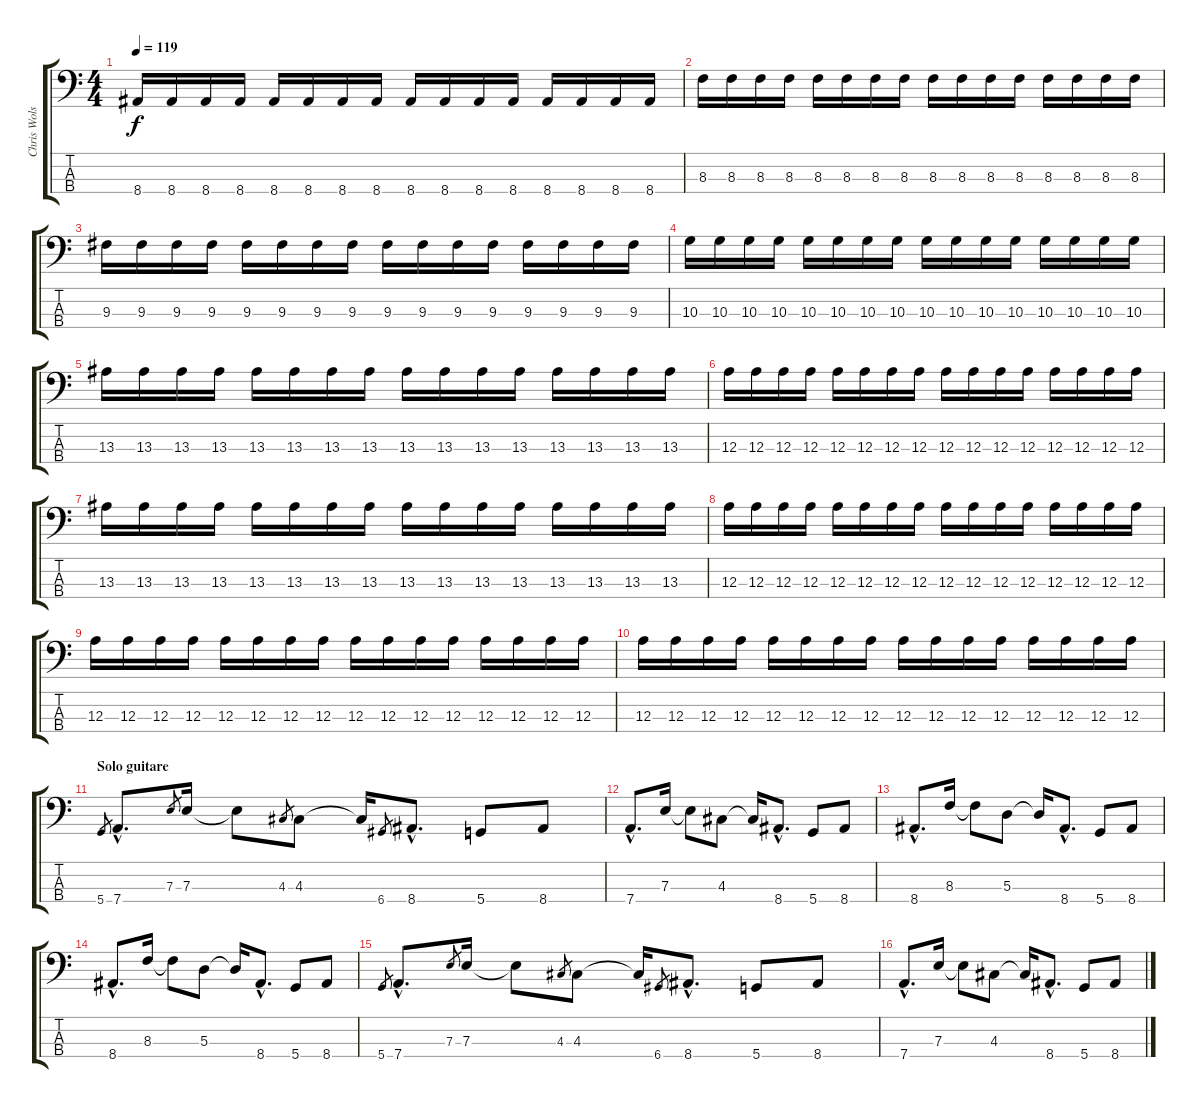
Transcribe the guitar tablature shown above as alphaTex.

\track ("Chris Wolstenholme" "Chris Wols") {instrument electricbassfinger}
\staff {score tabs}
\tuning (G2 D2 A1 D1) {hide}
\ts (4 4)
\tempo 119
\clef f4
\ks c
8.4.16{dy f} 8.4.16 8.4.16 8.4.16 8.4.16 8.4.16 8.4.16 8.4.16 8.4.16 8.4.16 8.4.16 8.4.16 8.4.16 8.4.16 8.4.16 8.4.16 |
8.3.16 8.3.16 8.3.16 8.3.16 8.3.16 8.3.16 8.3.16 8.3.16 8.3.16 8.3.16 8.3.16 8.3.16 8.3.16 8.3.16 8.3.16 8.3.16 |
9.3.16 9.3.16 9.3.16 9.3.16 9.3.16 9.3.16 9.3.16 9.3.16 9.3.16 9.3.16 9.3.16 9.3.16 9.3.16 9.3.16 9.3.16 9.3.16 |
10.3.16 10.3.16 10.3.16 10.3.16 10.3.16 10.3.16 10.3.16 10.3.16 10.3.16 10.3.16 10.3.16 10.3.16 10.3.16 10.3.16 10.3.16 10.3.16 |
13.3.16 13.3.16 13.3.16 13.3.16 13.3.16 13.3.16 13.3.16 13.3.16 13.3.16 13.3.16 13.3.16 13.3.16 13.3.16 13.3.16 13.3.16 13.3.16 |
12.3.16 12.3.16 12.3.16 12.3.16 12.3.16 12.3.16 12.3.16 12.3.16 12.3.16 12.3.16 12.3.16 12.3.16 12.3.16 12.3.16 12.3.16 12.3.16 |
13.3.16 13.3.16 13.3.16 13.3.16 13.3.16 13.3.16 13.3.16 13.3.16 13.3.16 13.3.16 13.3.16 13.3.16 13.3.16 13.3.16 13.3.16 13.3.16 |
12.3.16 12.3.16 12.3.16 12.3.16 12.3.16 12.3.16 12.3.16 12.3.16 12.3.16 12.3.16 12.3.16 12.3.16 12.3.16 12.3.16 12.3.16 12.3.16 |
12.3.16 12.3.16 12.3.16 12.3.16 12.3.16 12.3.16 12.3.16 12.3.16 12.3.16 12.3.16 12.3.16 12.3.16 12.3.16 12.3.16 12.3.16 12.3.16 |
12.3.16 12.3.16 12.3.16 12.3.16 12.3.16 12.3.16 12.3.16 12.3.16 12.3.16 12.3.16 12.3.16 12.3.16 12.3.16 12.3.16 12.3.16 12.3.16 |
\section ("" "Solo guitare")
5.4.8{gr} 7.4{hac}.8{d} 7.3.8{gr} 7.3.16 7.3{t}.8 4.3.8{gr} 4.3.8 4.3{t}.16 6.4.8{gr} 8.4{hac}.8{d} 5.4.8 8.4.8 |
7.4{hac}.8{d} 7.3.16 7.3{t}.8 4.3.8 4.3{t}.16 8.4{hac}.8{d} 5.4.8 8.4.8 |
8.4{hac}.8{d} 8.3.16 8.3{t}.8 5.3.8 5.3{t}.16 8.4{hac}.8{d} 5.4.8 8.4.8 |
8.4{hac}.8{d} 8.3.16 8.3{t}.8 5.3.8 5.3{t}.16 8.4{hac}.8{d} 5.4.8 8.4.8 |
5.4.8{gr} 7.4{hac}.8{d} 7.3.8{gr} 7.3.16 7.3{t}.8 4.3.8{gr} 4.3.8 4.3{t}.16 6.4.8{gr} 8.4{hac}.8{d} 5.4.8 8.4.8 |
7.4{hac}.8{d} 7.3.16 7.3{t}.8 4.3.8 4.3{t}.16 8.4{hac}.8{d} 5.4.8 8.4.8
